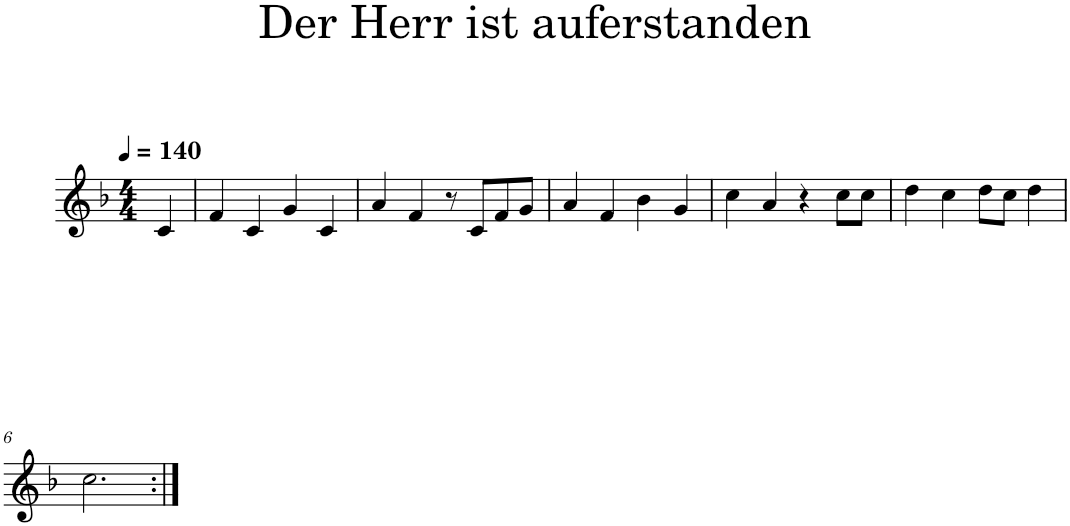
**kern
*part1
*staff1
*I"Piano
*I'Pno.
*clefG2
*k[b-]
*M4/4
*MM140
=
4c/
=1
4f/
4c/
4g/
4c/
=2
4a/
4f/
8r
8c/L
8f/
8g/J
=3
4a/
4f/
4b-\
4g/
=4
4cc\
4a/
4r
8cc\L
8cc\J
=5
4dd\
4cc\
8dd\L
8cc\J
4dd\
!!LO:LB:g=z
=6
2.cc\
=:|!
*-
